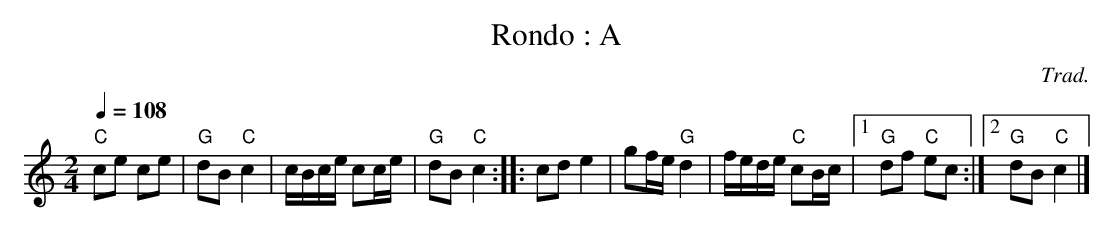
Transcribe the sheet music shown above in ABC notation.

X:1
T:Rondo : A
E:12
C:Trad.
M:2/4
L:1/16
K:C
Q:1/4=108
"C"c2e2 c2e2 | "G"d2B2 "C"c4 | cBce c2ce | "G"d2B2 "C"c4 ::\
c2d2 e4 | g2fe "G"d4 | fede "C"c2Bc |1 \
"G"d2f2 "C"e2c2 :|2 "G"d2B2 "C"c4 |]
